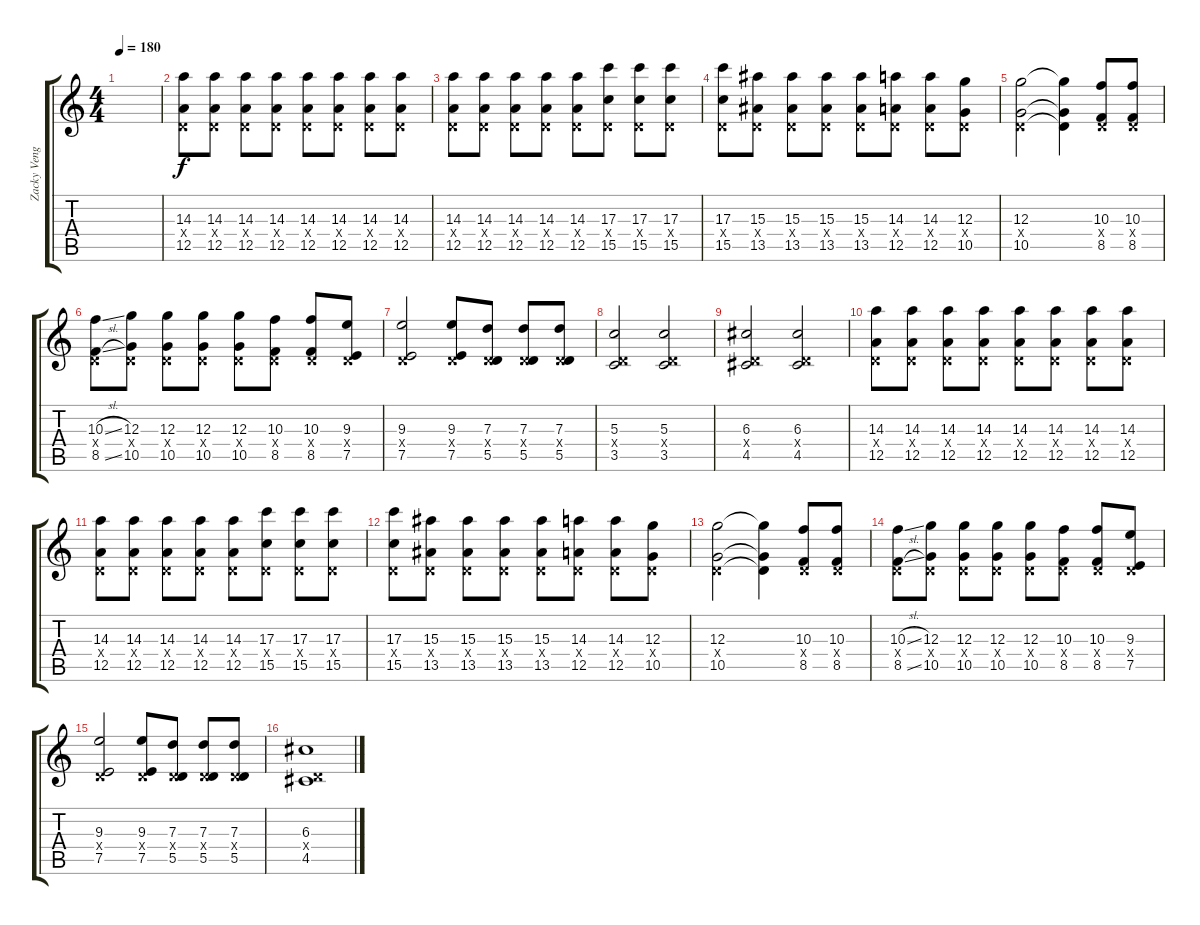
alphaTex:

\track ("Zacky Vengeance" "Zacky Veng") {instrument distortionguitar}
\staff {score tabs}
\tuning (E4 B3 G3 D3 A2 D2) {hide}
\ts (4 4)
\tempo 180
\clef g2
\ks c
|
(14.3 0.4{x} 12.5).8 (14.3 0.4{x} 12.5).8 (14.3 0.4{x} 12.5).8 (14.3 0.4{x} 12.5).8 (14.3 0.4{x} 12.5).8 (14.3 0.4{x} 12.5).8 (14.3 0.4{x} 12.5).8 (14.3 0.4{x} 12.5).8 |
(14.3 0.4{x} 12.5).8 (14.3 0.4{x} 12.5).8 (14.3 0.4{x} 12.5).8 (14.3 0.4{x} 12.5).8 (14.3 0.4{x} 12.5).8 (17.3 0.4{x} 15.5).8 (17.3 0.4{x} 15.5).8 (17.3 0.4{x} 15.5).8 |
(17.3 0.4{x} 15.5).8 (15.3 0.4{x} 13.5).8 (15.3 0.4{x} 13.5).8 (15.3 0.4{x} 13.5).8 (15.3 0.4{x} 13.5).8 (14.3 0.4{x} 12.5).8 (14.3 0.4{x} 12.5).8 (12.3 0.4{x} 10.5).8 |
(12.3 0.4{x} 10.5).2 (12.3{t} 0.4{t} 10.5{t}).4 (10.3 0.4{x} 8.5).8 (10.3 0.4{x} 8.5).8 |
(10.3{sl} 0.4{x} 8.5{sl}).8 (12.3 0.4{x} 10.5).8 (12.3 0.4{x} 10.5).8 (12.3 0.4{x} 10.5).8 (12.3 0.4{x} 10.5).8 (10.3 0.4{x} 8.5).8 (10.3 0.4{x} 8.5).8 (9.3 0.4{x} 7.5).8 |
(9.3 0.4{x} 7.5).2 (9.3 0.4{x} 7.5).8 (7.3 0.4{x} 5.5).8 (7.3 0.4{x} 5.5).8 (7.3 0.4{x} 5.5).8 |
(5.3 0.4{x} 3.5).2 (5.3 0.4{x} 3.5).2 |
(6.3 0.4{x} 4.5).2 (6.3 0.4{x} 4.5).2 |
(14.3 0.4{x} 12.5).8 (14.3 0.4{x} 12.5).8 (14.3 0.4{x} 12.5).8 (14.3 0.4{x} 12.5).8 (14.3 0.4{x} 12.5).8 (14.3 0.4{x} 12.5).8 (14.3 0.4{x} 12.5).8 (14.3 0.4{x} 12.5).8 |
(14.3 0.4{x} 12.5).8 (14.3 0.4{x} 12.5).8 (14.3 0.4{x} 12.5).8 (14.3 0.4{x} 12.5).8 (14.3 0.4{x} 12.5).8 (17.3 0.4{x} 15.5).8 (17.3 0.4{x} 15.5).8 (17.3 0.4{x} 15.5).8 |
(17.3 0.4{x} 15.5).8 (15.3 0.4{x} 13.5).8 (15.3 0.4{x} 13.5).8 (15.3 0.4{x} 13.5).8 (15.3 0.4{x} 13.5).8 (14.3 0.4{x} 12.5).8 (14.3 0.4{x} 12.5).8 (12.3 0.4{x} 10.5).8 |
(12.3 0.4{x} 10.5).2 (12.3{t} 0.4{t} 10.5{t}).4 (10.3 0.4{x} 8.5).8 (10.3 0.4{x} 8.5).8 |
(10.3{sl} 0.4{x} 8.5{sl}).8 (12.3 0.4{x} 10.5).8 (12.3 0.4{x} 10.5).8 (12.3 0.4{x} 10.5).8 (12.3 0.4{x} 10.5).8 (10.3 0.4{x} 8.5).8 (10.3 0.4{x} 8.5).8 (9.3 0.4{x} 7.5).8 |
(9.3 0.4{x} 7.5).2 (9.3 0.4{x} 7.5).8 (7.3 0.4{x} 5.5).8 (7.3 0.4{x} 5.5).8 (7.3 0.4{x} 5.5).8 |
(6.3 0.4{x} 4.5).1
